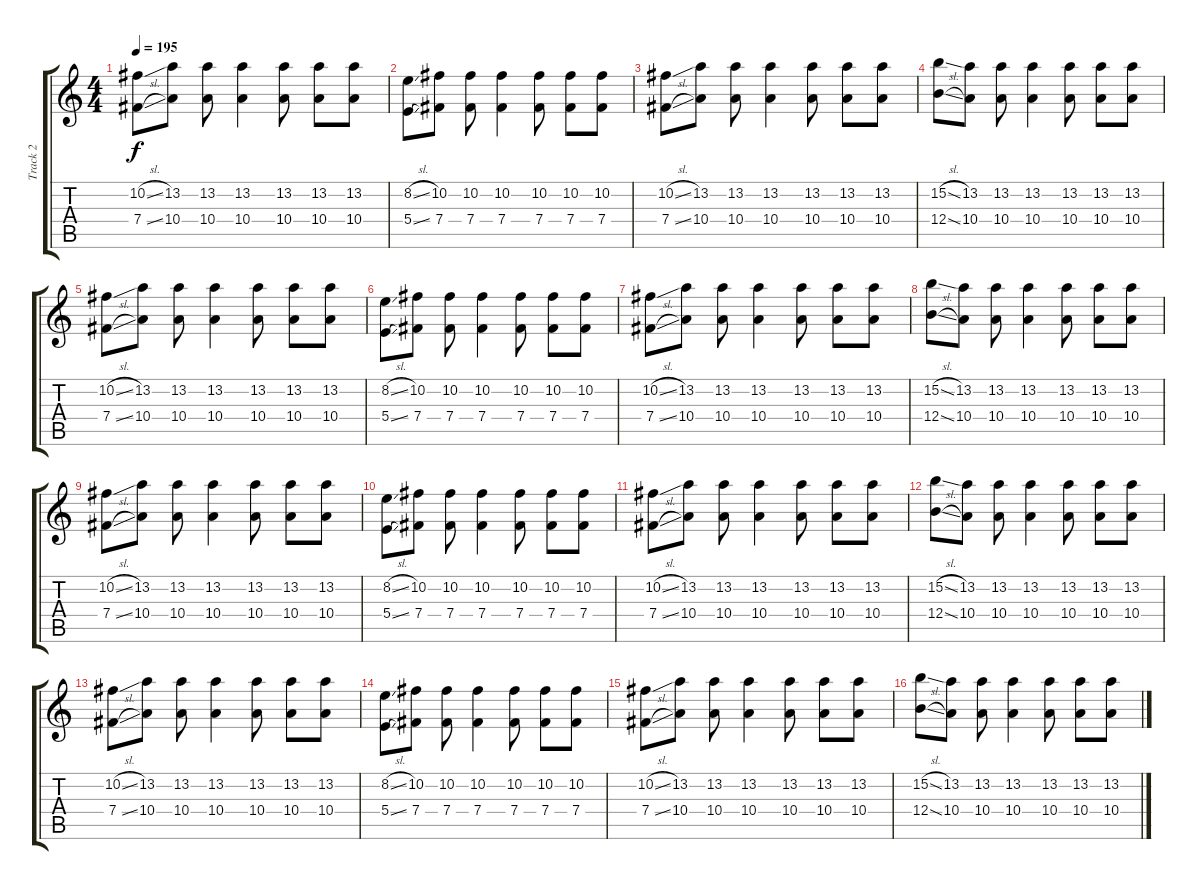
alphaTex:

\track ("Track 2" "Track 2") {instrument overdrivenguitar}
\staff {score tabs}
\tuning (Db4 Ab3 E3 B2 Gb2 B1) {hide}
\ts (4 4)
\tempo 195
\clef g2
\ks c
(10.2{sl} 7.4{sl}).8{dy f} (13.2 10.4).8 (13.2 10.4).8 (13.2 10.4).4 (13.2 10.4).8 (13.2 10.4).8 (13.2 10.4).8 |
(8.2{sl} 5.4{sl}).8 (10.2 7.4).8 (10.2 7.4).8 (10.2 7.4).4 (10.2 7.4).8 (10.2 7.4).8 (10.2 7.4).8 |
(10.2{sl} 7.4{sl}).8 (13.2 10.4).8 (13.2 10.4).8 (13.2 10.4).4 (13.2 10.4).8 (13.2 10.4).8 (13.2 10.4).8 |
(15.2{sl} 12.4{sl}).8 (13.2 10.4).8 (13.2 10.4).8 (13.2 10.4).4 (13.2 10.4).8 (13.2 10.4).8 (13.2 10.4).8 |
(10.2{sl} 7.4{sl}).8 (13.2 10.4).8 (13.2 10.4).8 (13.2 10.4).4 (13.2 10.4).8 (13.2 10.4).8 (13.2 10.4).8 |
(8.2{sl} 5.4{sl}).8 (10.2 7.4).8 (10.2 7.4).8 (10.2 7.4).4 (10.2 7.4).8 (10.2 7.4).8 (10.2 7.4).8 |
(10.2{sl} 7.4{sl}).8 (13.2 10.4).8 (13.2 10.4).8 (13.2 10.4).4 (13.2 10.4).8 (13.2 10.4).8 (13.2 10.4).8 |
(15.2{sl} 12.4{sl}).8 (13.2 10.4).8 (13.2 10.4).8 (13.2 10.4).4 (13.2 10.4).8 (13.2 10.4).8 (13.2 10.4).8 |
(10.2{sl} 7.4{sl}).8 (13.2 10.4).8 (13.2 10.4).8 (13.2 10.4).4 (13.2 10.4).8 (13.2 10.4).8 (13.2 10.4).8 |
(8.2{sl} 5.4{sl}).8 (10.2 7.4).8 (10.2 7.4).8 (10.2 7.4).4 (10.2 7.4).8 (10.2 7.4).8 (10.2 7.4).8 |
(10.2{sl} 7.4{sl}).8 (13.2 10.4).8 (13.2 10.4).8 (13.2 10.4).4 (13.2 10.4).8 (13.2 10.4).8 (13.2 10.4).8 |
(15.2{sl} 12.4{sl}).8 (13.2 10.4).8 (13.2 10.4).8 (13.2 10.4).4 (13.2 10.4).8 (13.2 10.4).8 (13.2 10.4).8 |
(10.2{sl} 7.4{sl}).8 (13.2 10.4).8 (13.2 10.4).8 (13.2 10.4).4 (13.2 10.4).8 (13.2 10.4).8 (13.2 10.4).8 |
(8.2{sl} 5.4{sl}).8 (10.2 7.4).8 (10.2 7.4).8 (10.2 7.4).4 (10.2 7.4).8 (10.2 7.4).8 (10.2 7.4).8 |
(10.2{sl} 7.4{sl}).8 (13.2 10.4).8 (13.2 10.4).8 (13.2 10.4).4 (13.2 10.4).8 (13.2 10.4).8 (13.2 10.4).8 |
(15.2{sl} 12.4{sl}).8 (13.2 10.4).8 (13.2 10.4).8 (13.2 10.4).4 (13.2 10.4).8 (13.2 10.4).8 (13.2 10.4).8
